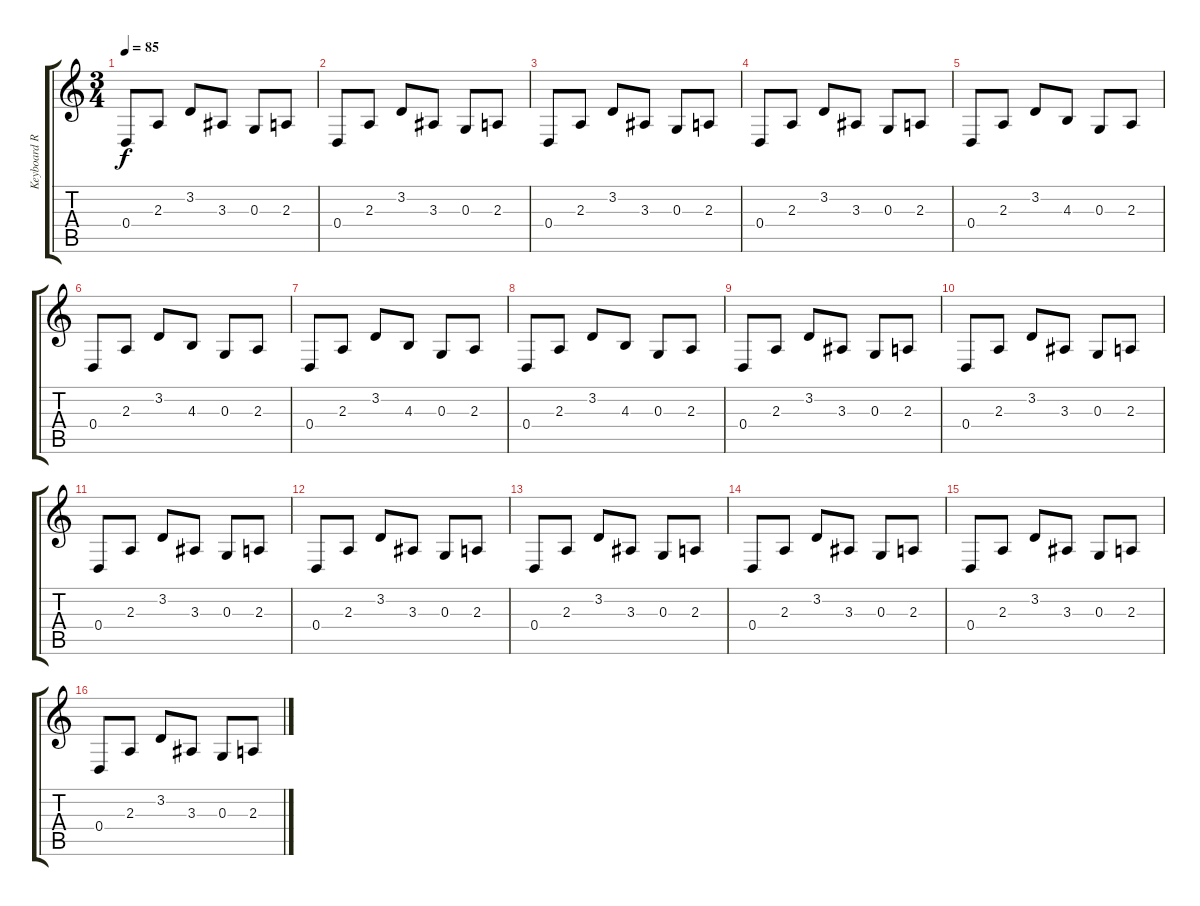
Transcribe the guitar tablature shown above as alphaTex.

\track ("Keyboard Rythm" "Keyboard R") {instrument stringensemble1}
\staff {score tabs}
\tuning (E4 B3 G3 D3 A2 E2) {hide}
\ts (3 4)
\tempo 85
\clef g2
\ks c
0.4.8{dy f} 2.3.8 3.2.8 3.3.8 0.3.8 2.3.8 |
0.4.8 2.3.8 3.2.8 3.3.8 0.3.8 2.3.8 |
0.4.8 2.3.8 3.2.8 3.3.8 0.3.8 2.3.8 |
0.4.8 2.3.8 3.2.8 3.3.8 0.3.8 2.3.8 |
0.4.8 2.3.8 3.2.8 4.3.8 0.3.8 2.3.8 |
0.4.8 2.3.8 3.2.8 4.3.8 0.3.8 2.3.8 |
0.4.8 2.3.8 3.2.8 4.3.8 0.3.8 2.3.8 |
0.4.8 2.3.8 3.2.8 4.3.8 0.3.8 2.3.8 |
0.4.8 2.3.8 3.2.8 3.3.8 0.3.8 2.3.8 |
0.4.8 2.3.8 3.2.8 3.3.8 0.3.8 2.3.8 |
0.4.8 2.3.8 3.2.8 3.3.8 0.3.8 2.3.8 |
0.4.8 2.3.8 3.2.8 3.3.8 0.3.8 2.3.8 |
0.4.8 2.3.8 3.2.8 3.3.8 0.3.8 2.3.8 |
0.4.8 2.3.8 3.2.8 3.3.8 0.3.8 2.3.8 |
0.4.8 2.3.8 3.2.8 3.3.8 0.3.8 2.3.8 |
0.4.8 2.3.8 3.2.8 3.3.8 0.3.8 2.3.8
